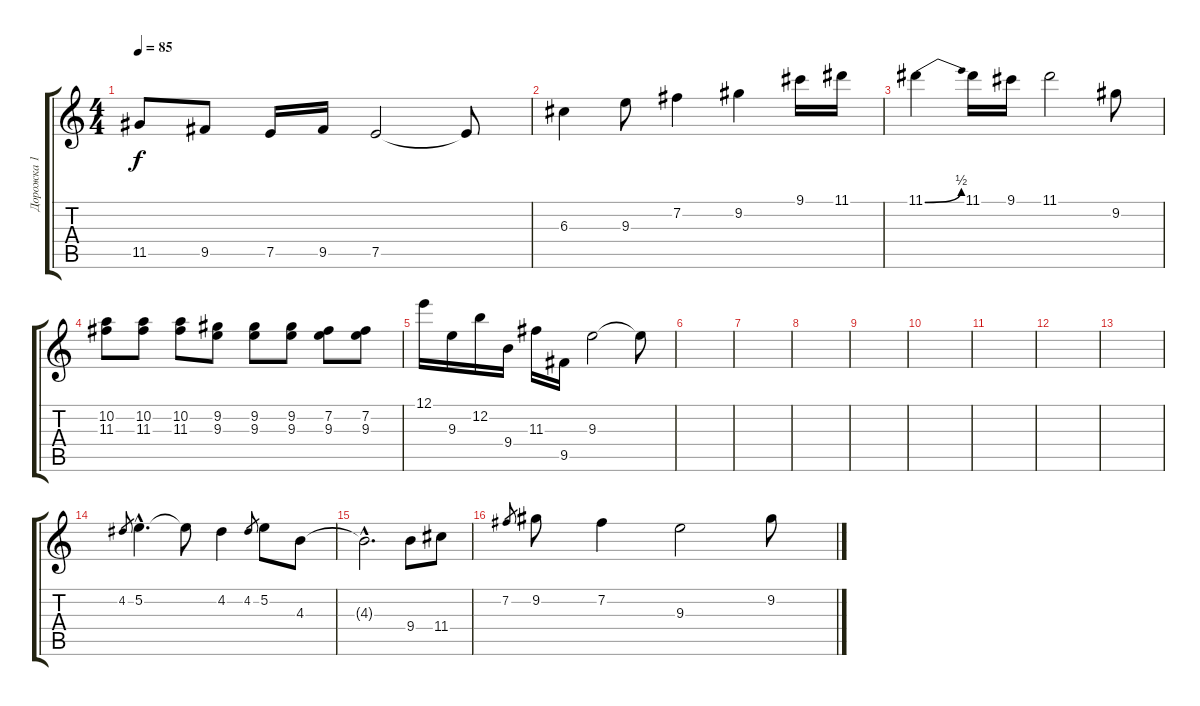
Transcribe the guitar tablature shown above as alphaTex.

\track ("Дорожка 1" "Дорожка 1") {instrument distortionguitar}
\staff {score tabs}
\tuning (E4 B3 G3 D3 A2 E2) {hide}
\ts (4 4)
\tempo 85
\clef g2
\ks c
11.5.8{dy f} 9.5.8 7.5.16 9.5.16 7.5.2 7.5{t}.8 |
6.3.4 9.3.8 7.2.4 9.2.4 9.1.16 11.1.16 |
11.1{be (bend 0 0 60 2)}.4 11.1.16 9.1.16 11.1.2 9.2.8 |
(10.2 11.3).8 (10.2 11.3).8 (10.2 11.3).8 (9.2 9.3).8 (9.2 9.3).8 (9.2 9.3).8 (7.2 9.3).8 (7.2 9.3).8 |
12.1.16 9.3.16 12.2.16 9.4.16 11.3.16 9.5.16 9.3.2 9.3{t}.8 |
|
|
|
|
|
|
|
|
4.2.8{gr} 5.2{hac}.4{d} 5.2{t}.8 4.2.4 4.2.8{gr} 5.2.8 4.3.8 |
4.3{hac t}.2{d} 9.4.8 11.4.8 |
7.2.8{gr} 9.2.8 7.2.4 9.3.2 9.2.8
